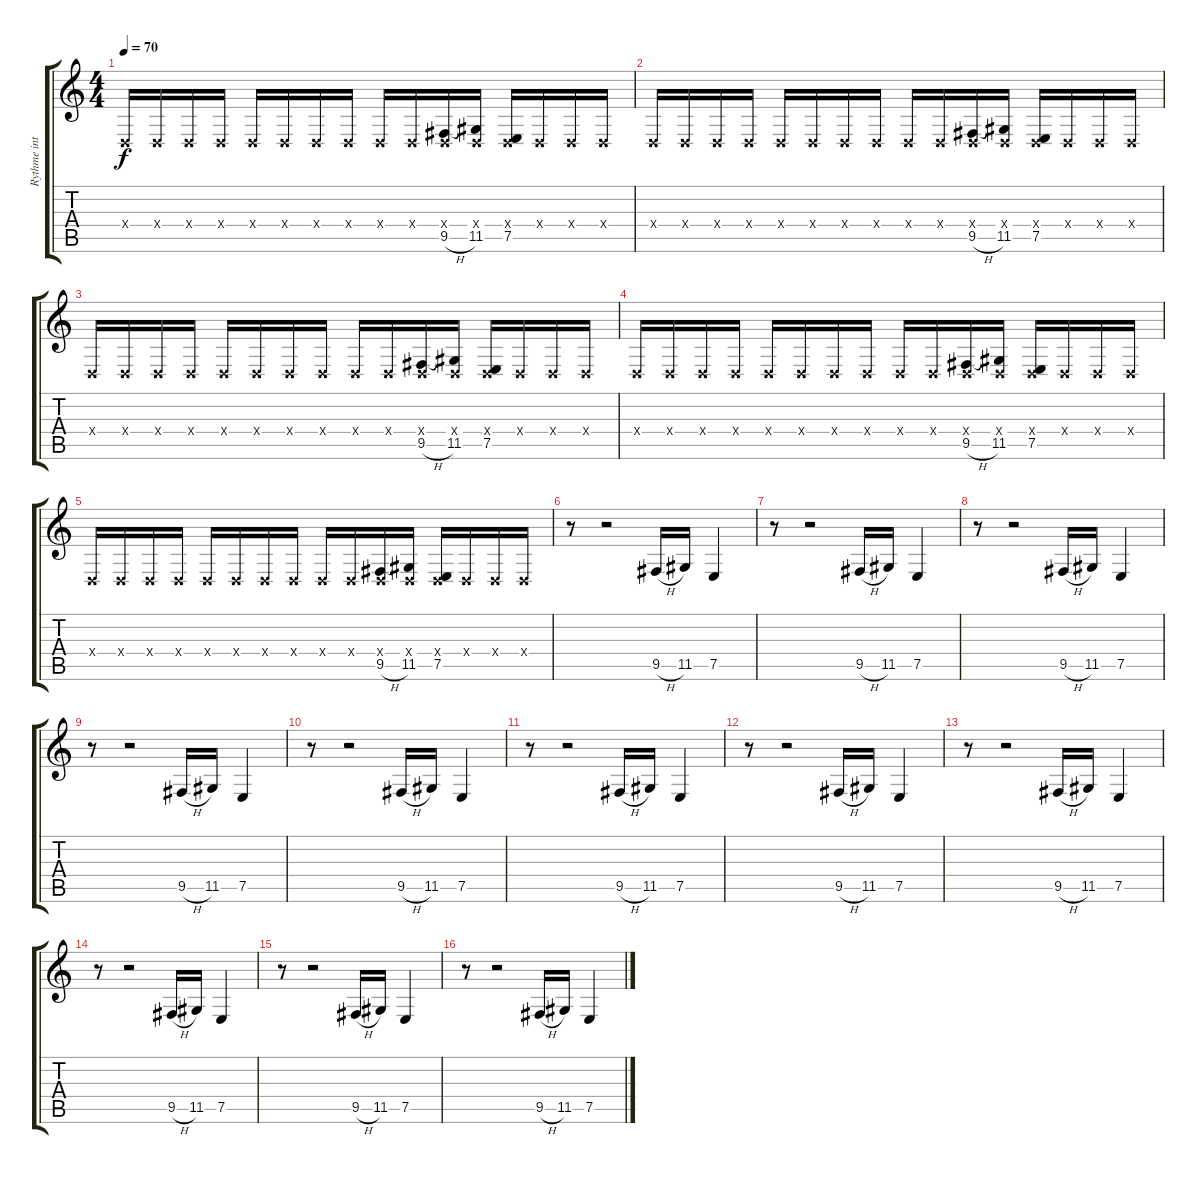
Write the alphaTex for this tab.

\track ("Rythme intro" "Rythme int") {instrument recorder}
\staff {score tabs}
\tuning (E4 B3 G3 D3 A2 E2) {hide}
\ts (4 4)
\tempo 70
\clef g2
\ks c
0.4{x}.16{dy f instrument recorder} 0.4{x}.16 0.4{x}.16 0.4{x}.16 0.4{x}.16 0.4{x}.16 0.4{x}.16 0.4{x}.16 0.4{x}.16 0.4{x}.16 (0.4{x} 9.5{h}).16 (0.4{x} 11.5).16 (0.4{x} 7.5).16 0.4{x}.16 0.4{x}.16 0.4{x}.16 |
0.4{x}.16 0.4{x}.16 0.4{x}.16 0.4{x}.16 0.4{x}.16 0.4{x}.16 0.4{x}.16 0.4{x}.16 0.4{x}.16 0.4{x}.16 (0.4{x} 9.5{h}).16 (0.4{x} 11.5).16 (0.4{x} 7.5).16 0.4{x}.16 0.4{x}.16 0.4{x}.16 |
0.4{x}.16 0.4{x}.16 0.4{x}.16 0.4{x}.16 0.4{x}.16 0.4{x}.16 0.4{x}.16 0.4{x}.16 0.4{x}.16 0.4{x}.16 (0.4{x} 9.5{h}).16 (0.4{x} 11.5).16 (0.4{x} 7.5).16 0.4{x}.16 0.4{x}.16 0.4{x}.16 |
0.4{x}.16 0.4{x}.16 0.4{x}.16 0.4{x}.16 0.4{x}.16 0.4{x}.16 0.4{x}.16 0.4{x}.16 0.4{x}.16 0.4{x}.16 (0.4{x} 9.5{h}).16 (0.4{x} 11.5).16 (0.4{x} 7.5).16 0.4{x}.16 0.4{x}.16 0.4{x}.16 |
0.4{x}.16 0.4{x}.16 0.4{x}.16 0.4{x}.16 0.4{x}.16 0.4{x}.16 0.4{x}.16 0.4{x}.16 0.4{x}.16 0.4{x}.16 (0.4{x} 9.5{h}).16 (0.4{x} 11.5).16 (0.4{x} 7.5).16 0.4{x}.16 0.4{x}.16 0.4{x}.16 |
r.8 r.2 9.5{h}.16 11.5.16 7.5.4 |
r.8 r.2 9.5{h}.16 11.5.16 7.5.4 |
r.8 r.2 9.5{h}.16 11.5.16 7.5.4 |
r.8 r.2 9.5{h}.16 11.5.16 7.5.4 |
r.8 r.2 9.5{h}.16 11.5.16 7.5.4 |
r.8 r.2 9.5{h}.16 11.5.16 7.5.4 |
r.8 r.2 9.5{h}.16 11.5.16 7.5.4 |
r.8 r.2 9.5{h}.16 11.5.16 7.5.4 |
r.8 r.2 9.5{h}.16 11.5.16 7.5.4 |
r.8 r.2 9.5{h}.16 11.5.16 7.5.4 |
r.8 r.2 9.5{h}.16 11.5.16 7.5.4
